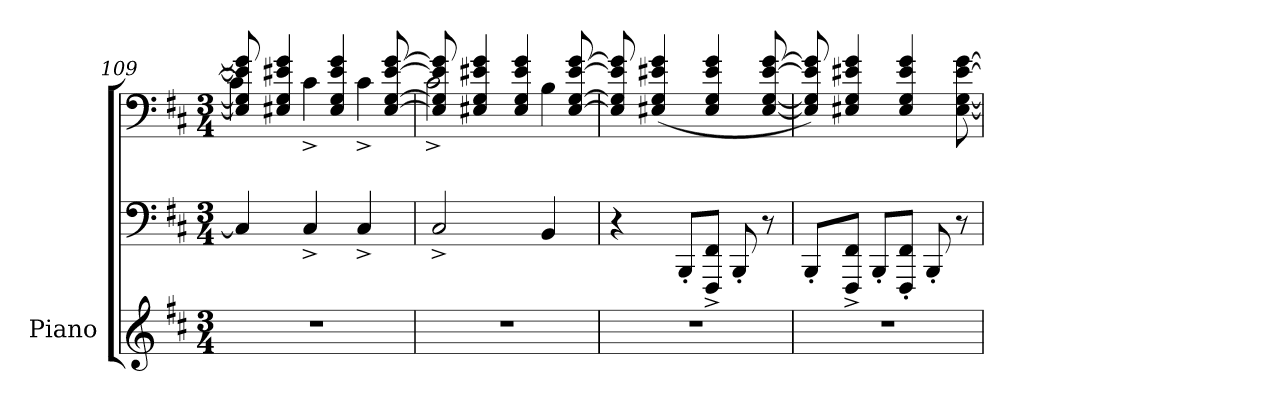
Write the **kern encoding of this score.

**kern	**kern	**kern
*part1	*part1	*part1
*staff3	*staff2	*staff1
*I"Piano	*	*
*I'Pno.	*	*
*clefG2	*clefF4	*clefF4
*k[f#c#]	*k[f#c#]	*k[f#c#]
*D:	*D:	*D:
*M3/4	*M3/4	*M3/4
=109	=109	=109
*	*	*^
2.r	4C#/]	8E#/] 8G/] 8e#/] 8g/]	4c#\]
.	.	4E#X/ 4G/ 4e#X/ 4g/	.
.	4C#^/	.	4c#^\
.	.	4E#/ 4G/ 4e#/ 4g/	.
.	4C#^/	.	4c#^\
.	.	[8E#/ [8G/ [8e#/ [8g/	.
=110	=110	=110	=110
2.r	2C#^/	8E#/] 8G/] 8e#/] 8g/]	2c#^\
.	.	4E#X/ 4G/ 4e#X/ 4g/	.
.	.	4E#/ 4G/ 4e#/ 4g/	.
.	4BB/	.	4B\
.	.	[8E#/ [8G/ [8e#/ [8g/	.
*	*	*v	*v
=111	=111	=111
2.r	4r	8E#/] 8G/] 8e#/] 8g/]
.	.	(>4E#X/ 4G/ 4e#X/ 4g/
.	8BBB'/L	.
.	8FFF#/^ 8FF#/^J	4E#/ 4G/ 4e#/ 4g/
.	8BBB'/	.
.	8r	[8E#/ [8G/ [8e#/ [8g/
!!LO:LB:g=z
=112	=112	=112
2.r	8BBB'/L	8E#/] 8G/] 8e#/] 8g/])
.	8FFF#/^ 8FF#/^J	4E#X/ 4G/ 4e#X/ 4g/
.	8BBB'/L	.
.	8FFF#/' 8FF#/'J	4E#/ 4G/ 4e#/ 4g/
.	8BBB'/	.
.	8r	[8E#\ [8G\ [8e#\ [8g\
=	=	=
*-	*-	*-
